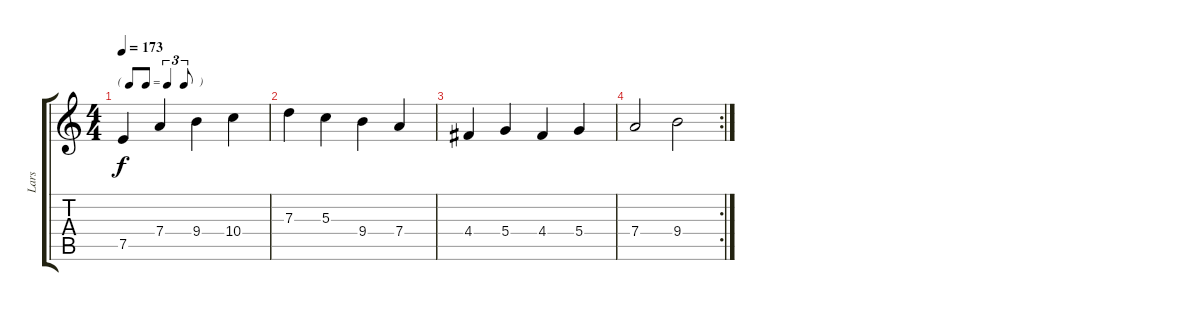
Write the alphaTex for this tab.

\track ("Lars" "Lars") {instrument stringensemble1}
\staff {score tabs}
\tuning (E5 B4 G4 D4 A3 E3) {hide}
\ts (4 4)
\tf triplet8th
\tempo 173
\clef g2
\ks c
7.5.4{dy f} 7.4.4 9.4.4 10.4.4 |
7.3.4 5.3.4 9.4.4 7.4.4 |
4.4.4 5.4.4 4.4.4 5.4.4 |
\rc 2
7.4.2 9.4.2
